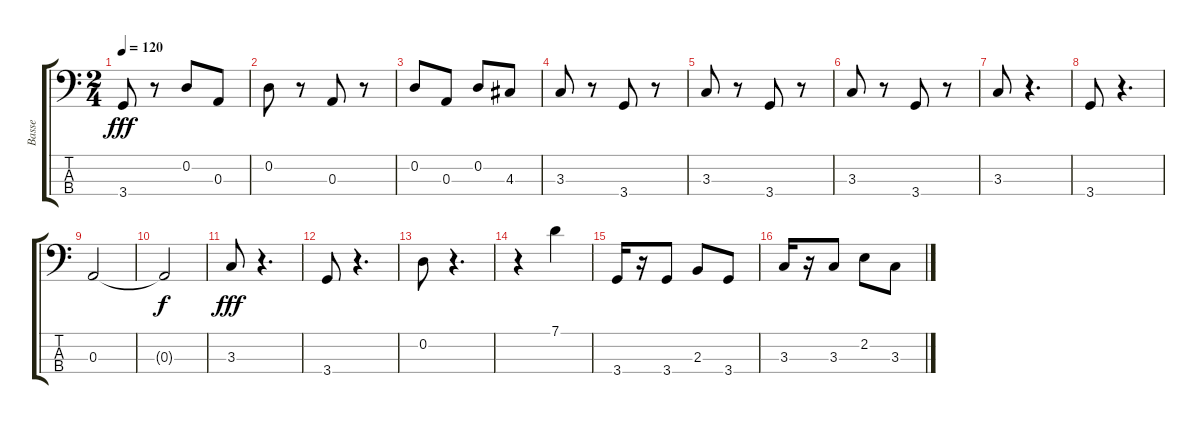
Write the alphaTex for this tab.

\track ("Basse" "Basse") {instrument electricbassfinger}
\staff {score tabs}
\tuning (G2 D2 A1 E1) {hide}
\ts (2 4)
\tempo 120
\clef f4
\ks c
3.4.8{dy fff} r.8 0.2.8 0.3.8 |
0.2.8 r.8 0.3.8 r.8 |
0.2.8 0.3.8 0.2.8 4.3.8 |
3.3.8 r.8 3.4.8 r.8 |
3.3.8 r.8 3.4.8 r.8 |
3.3.8 r.8 3.4.8 r.8 |
3.3.8 r.4{d} |
3.4.8 r.4{d} |
0.3.2 |
0.3{t}.2{dy f} |
3.3.8{dy fff} r.4{d} |
3.4.8 r.4{d} |
0.2.8 r.4{d} |
r.4 7.1.4 |
3.4.16 r.16 3.4.8 2.3.8 3.4.8 |
3.3.16 r.16 3.3.8 2.2.8 3.3.8
